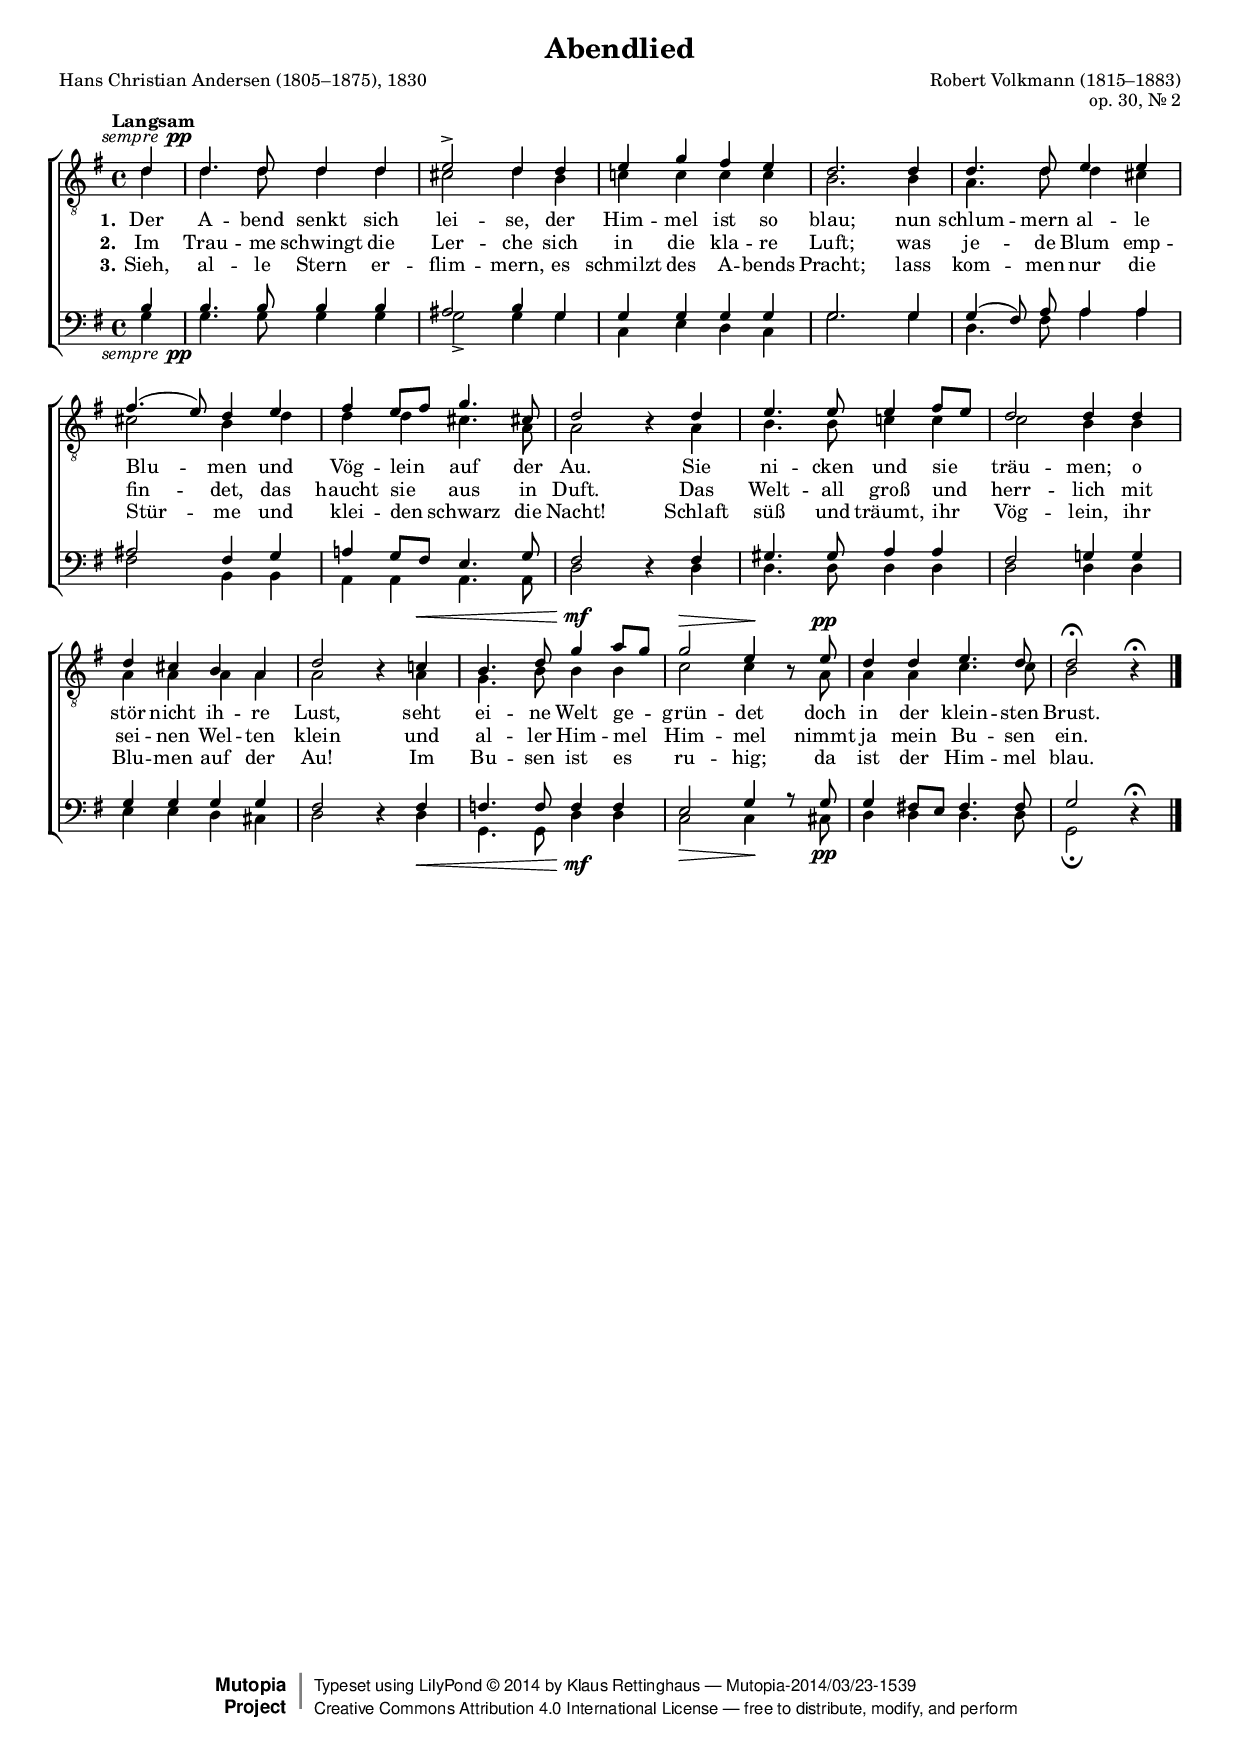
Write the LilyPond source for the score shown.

#(set-global-staff-size 15.5) 

\version "2.18.0" 

global = { \key g \major \time 4/4 \tempo "Langsam" } 

sempp = #(make-dynamic-script (markup #:normal-text #:italic "sempre " #:dynamic "pp")) 

TAAbendlied = \relative es'' { 
\revert Rest.direction 
\partial 4 
bes4\sempp bes4. bes8 bes4 bes c2-> bes4 
bes4 c es d c bes2.  
bes4 bes4. bes8 c4 c d4.( c8) bes4 
c d c8[ d] es4. a,8 bes2 r4 
bes4 c4. c8 c4 d8[ c] bes2 bes4 
bes4 bes a g f bes2 r4 
as!\< g4. bes8 es4\mf f8[ es] es2\> c4\! r8 
c8\pp bes4 bes c4. bes8 bes2\fermata r4\fermata 
\bar "|." 
} 

TBAbendlied = \relative es' { 
\partial 4 
bes4 bes4. bes8 bes4 bes a2 bes4 
g4 as! as as as g2.  
g4 f4. bes8 bes4 a a2 g4  
bes4 bes bes a4. f8 f2 s4 
f4 g4. g8 as!4 as as2 g4  
g4 f f f f f2 s4 
f4 es4. g8 g4 g as2 as4 s8 
f8 f4 f as4. as8 g2 s4 
\bar "|." 
} 

BAAbendlied = \relative es { 
\partial 4 
g4 g4. g8 g4 g fis2 g4 
es4 es es es es es2. 
es4 es( d8) f8 f4 f fis2 d4 
es4 f! es8[ d] c4. es8 d2 s4 
d4 e4. e8 f4 f d2 es!4 
es4 es es es es d2 s4 
d4 des4. des8 des4 des c2 es4 r8 
es8 es4 d!8[ c] d4. d8 es2 s4\fermata 
\bar "|." 
} 

BBAbendlied = \relative es { 
\revert Rest.direction 
\partial 4 
es4\sempp es4. es8 es4 es es2-> es4 
es4 as, c bes as es'2. 
es4 bes4. d8 f4 f d2 g,4 
g4 f f f4. f8 bes2 r4 
bes4 bes4. bes8 bes4 bes bes2 bes4 
bes4 c c bes a bes2 r4 
bes4\< es,4. es8 bes'4\mf bes as2\> as4\! s8 
a8\pp bes4 bes bes4. bes8 es,2\fermata r4 
\bar "|." 
} 


LAbendliedA = \lyricmode { 
\set stanza = "1." 
Der A -- bend senkt sich lei -- se, 
der Him -- mel ist so blau; 
nun schlum -- mern al -- le Blu -- men 
und Vög -- lein auf der Au. 
Sie ni -- cken und sie träu -- men; 
o stör nicht ih -- re Lust, 
seht ei -- ne Welt ge -- grün -- det 
% KLB: ist ei -- ne Welt ge -- grün -- det 
doch in der klein -- sten Brust. 
} 

LAbendliedB = \lyricmode { 
\set stanza = "2." 
Im Trau -- me schwingt die Ler -- che 
sich in die kla -- re Luft; 
was je -- de Blum emp -- fin -- det, 
das haucht sie aus in Duft. 
Das Welt -- all groß und herr -- lich 
mit sei -- nen Wel -- ten klein 
und al -- ler Him -- mel Him -- mel 
nimmt ja mein Bu -- sen ein. 
} 

LAbendliedC = \lyricmode { 
\set stanza = "3." 
Sieh, al -- le Stern er -- flim -- mern, 
es schmilzt des A -- bends Pracht; 
lass kom -- men nur die Stür -- me 
und klei -- den schwarz die Nacht! 
Schlaft süß und träumt, ihr Vög -- lein, 
ihr Blu -- men auf der Au! 
Im Bu -- sen ist es ru -- hig; 
da ist der Him -- mel blau. 
} 

%--------------------

\header { 
 kaisernumber = "190" 
 comment = "" 
 footnote = "" 
 
 title = "Abendlied" 
 subtitle = "" 
 composer = "Robert Volkmann (1815–1883)" 
 opus = "op. 30, Nr. 2" 
 arranger = "" 
 poet = "Hans Christian Andersen (1805–1875), 1830" 
 
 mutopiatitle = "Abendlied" 
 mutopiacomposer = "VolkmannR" 
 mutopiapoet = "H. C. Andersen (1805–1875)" 
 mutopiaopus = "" 
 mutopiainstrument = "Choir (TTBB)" 
 date = "1858" 
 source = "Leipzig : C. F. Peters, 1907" 
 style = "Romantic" 
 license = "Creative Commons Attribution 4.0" 
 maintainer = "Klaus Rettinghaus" 
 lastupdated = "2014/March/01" 
 
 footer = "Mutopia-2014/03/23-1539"
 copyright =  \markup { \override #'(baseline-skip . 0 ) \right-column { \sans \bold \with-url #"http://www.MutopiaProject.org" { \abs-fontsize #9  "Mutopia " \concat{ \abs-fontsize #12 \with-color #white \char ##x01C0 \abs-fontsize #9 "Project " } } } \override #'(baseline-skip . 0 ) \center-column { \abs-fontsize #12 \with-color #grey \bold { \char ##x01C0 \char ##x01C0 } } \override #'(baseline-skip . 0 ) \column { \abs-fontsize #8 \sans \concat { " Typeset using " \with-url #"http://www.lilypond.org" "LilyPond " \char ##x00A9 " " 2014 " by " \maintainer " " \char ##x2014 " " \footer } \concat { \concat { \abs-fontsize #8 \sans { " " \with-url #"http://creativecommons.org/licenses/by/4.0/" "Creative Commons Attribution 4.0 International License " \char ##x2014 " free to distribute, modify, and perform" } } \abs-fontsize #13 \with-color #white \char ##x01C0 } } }
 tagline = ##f
} 

\score {
{
\context ChoirStaff 
	<< 
	\context Staff = TenorStaff 
	<< 
	\accidentalStyle voice 
	\set Staff.midiInstrument = "voice oohs" 
			\clef "G_8" 
			\context Voice = TenorA { \voiceOne 
				<< 
				\autoBeamOff 
				\dynamicUp 
				\global \transpose es g, \TAAbendlied 
				>> } 
			\context Voice = TenorB { \voiceTwo 
 				<< 
				\autoBeamOff 
				\global \transpose es g \TBAbendlied 
				>> } 
			>> 
	\context Lyrics = verseone 
	\context Lyrics = versetwo 
	\context Lyrics = versethree 
	\context Staff = BassStaff 
	<< 
	\accidentalStyle voice 
	\set Staff.midiInstrument = "voice oohs" 
			\clef "F" 
			\context Voice = BassA { \voiceOne 
				<< 
				\autoBeamOff 
				\dynamicUp 
				\global \transpose es g \BAAbendlied 
				>> } 
			\context Voice = BassB { \voiceTwo 
				<< 
				\autoBeamOff 
				\dynamicDown 
				\global \transpose es g \BBAbendlied 
				>> } 
		>> 
	\context Lyrics = verseone \lyricsto TenorA \LAbendliedA 
	\context Lyrics = versetwo \lyricsto TenorA \LAbendliedB 
	\context Lyrics = versethree \lyricsto TenorA \LAbendliedC 
	>> 
}

\layout {
indent = 0.0\cm
\context {\Score 
\remove "Bar_number_engraver"
\override DynamicTextSpanner.style = #'none 
\override BreathingSign.text = #(make-musicglyph-markup "scripts.rvarcomma") 
}
}

\midi {
\tempo 4=100
}

}
